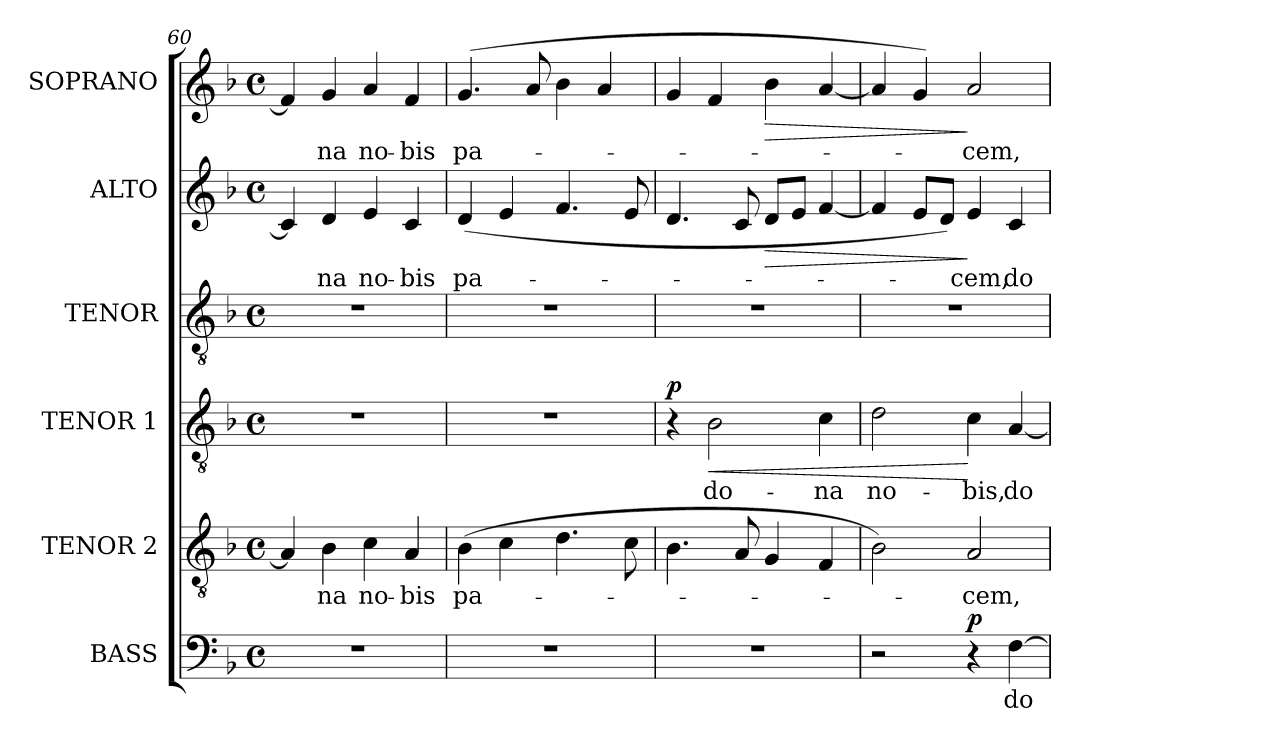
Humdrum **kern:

**kern	**text	**dynam	**kern	**text	**kern	**text	**dynam	**kern	**kern	**text	**dynam	**kern	**text	**dynam
*part6	*part6	*part6	*part5	*part5	*part4	*part4	*part4	*part3	*part2	*part2	*part2	*part1	*part1	*part1
*staff6	*staff6	*staff6	*staff5	*staff5	*staff4	*staff4	*staff4	*staff3	*staff2	*staff2	*staff2	*staff1	*staff1	*staff1
*I"BASS	*	*	*I"TENOR 2	*	*I"TENOR 1	*	*	*I"TENOR	*I"ALTO	*	*	*I"SOPRANO	*	*
*I'B.	*	*	*I'T2.	*	*I'T1.	*	*	*I'T.	*I'A.	*	*	*I'S.	*	*
*clefF4	*	*	*clefGv2	*	*clefGv2	*	*	*clefGv2	*clefG2	*	*	*clefG2	*	*
*	*	*	*ITrd7c12	*	*ITrd7c12	*	*	*ITrd7c12	*	*	*	*	*	*
*k[b-]	*	*	*k[b-]	*	*k[b-]	*	*	*k[b-]	*k[b-]	*	*	*k[b-]	*	*
*F:	*	*	*F:	*	*F:	*	*	*F:	*F:	*	*	*F:	*	*
*M4/4	*	*	*M4/4	*	*M4/4	*	*	*M4/4	*M4/4	*	*	*M4/4	*	*
*met(c)	*	*	*met(c)	*	*met(c)	*	*	*met(c)	*met(c)	*	*	*met(c)	*	*
=60	=60	=60	=60	=60	=60	=60	=60	=60	=60	=60	=60	=60	=60	=60
1r	.	.	4AAi/]	.	1r	.	.	1r	4ci/]	.	.	4fi/]	.	.
!	!	!	!	!LO:LY:b:color=#000000	!	!	!	!	!	!	!	!	!	!
!	!	!	!	!	!	!	!	!	!	!LO:LY:b:color=#000000	!	!	!	!
!	!	!	!	!	!	!	!	!	!	!	!	!	!LO:LY:b:color=#000000	!
.	.	.	4BB-i\	-na	.	.	.	.	4di/	-na	.	4gi/	-na	.
!	!	!	!	!LO:LY:b:color=#000000	!	!	!	!	!	!	!	!	!	!
!	!	!	!	!	!	!	!	!	!	!LO:LY:b:color=#000000	!	!	!	!
!	!	!	!	!	!	!	!	!	!	!	!	!	!LO:LY:b:color=#000000	!
.	.	.	4Ci\	no-	.	.	.	.	4ei/	no-	.	4ai/	no-	.
!	!	!	!	!LO:LY:b:color=#000000	!	!	!	!	!	!	!	!	!	!
!	!	!	!	!	!	!	!	!	!	!LO:LY:b:color=#000000	!	!	!	!
!	!	!	!	!	!	!	!	!	!	!	!	!	!LO:LY:b:color=#000000	!
.	.	.	4AAi/	-bis	.	.	.	.	4ci/	-bis	.	4fi/	-bis	.
=61	=61	=61	=61	=61	=61	=61	=61	=61	=61	=61	=61	=61	=61	=61
!	!	!	!	!LO:LY:b:color=#000000	!	!	!	!	!	!	!	!	!	!
!	!	!	!	!	!	!	!	!	!	!LO:LY:b:color=#000000	!	!	!	!
!	!	!	!	!	!	!	!	!	!	!	!	!	!LO:LY:b:color=#000000	!
1r	.	.	(4BB-i\	pa-	1r	.	.	1r	(4di/	pa-	.	(4.gi/	pa-	.
.	.	.	4Ci\	.	.	.	.	.	4ei/	.	.	.	.	.
.	.	.	.	.	.	.	.	.	.	.	.	8ai/	.	.
.	.	.	4.Di\	.	.	.	.	.	4.fi/	.	.	4b-i\	.	.
.	.	.	.	.	.	.	.	.	.	.	.	4ai/	.	.
.	.	.	8Ci\	.	.	.	.	.	8ei/	.	.	.	.	.
=62	=62	=62	=62	=62	=62	=62	=62	=62	=62	=62	=62	=62	=62	=62
1r	.	.	4.BB-i\	.	4r	.	p	1r	4.di/	.	.	4gi/	.	.
!	!	!	!	!	!	!LO:LY:b:color=#000000	!LO:HP:b	!	!	!	!	!	!	!
.	.	.	.	.	2BB-i\	do-	<	.	.	.	.	4fi/	.	.
.	.	.	8AAi/	.	.	.	.	.	8ci/	.	.	.	.	.
!	!	!	!	!	!	!	!	!	!	!	!LO:HP:b	!	!	!LO:HP:b
.	.	.	4GGi/	.	.	.	.	.	8di/L	.	>	4b-i\	.	>
.	.	.	.	.	.	.	.	.	8ei/J	.	.	.	.	.
!	!	!	!	!	!	!LO:LY:b:color=#000000	!	!	!	!	!	!	!	!
.	.	.	4FFi/	.	4Ci\	-na	.	.	[4fi/	.	.	[4ai/	.	.
=63	=63	=63	=63	=63	=63	=63	=63	=63	=63	=63	=63	=63	=63	=63
!	!	!	!	!	!	!LO:LY:b:color=#000000	!	!	!	!	!	!	!	!
2r	.	.	2BB-i\)	.	2Di\	no-	.	1r	4fi/]	.	.	4ai/]	.	.
.	.	.	.	.	.	.	.	.	8ei/L	.	.	4gi/)	.	.
.	.	.	.	.	.	.	.	.	8di/J)	.	.	.	.	.
!	!	!	!	!LO:LY:b:color=#000000	!	!	!	!	!	!	!	!	!	!
!	!	!	!	!	!	!LO:LY:b:color=#000000	!	!	!	!	!	!	!	!
!	!	!	!	!	!	!	!	!	!	!LO:LY:b:color=#000000	!	!	!	!
!	!	!	!	!	!	!	!	!	!	!	!	!	!LO:LY:b:color=#000000	!
4r	.	p	2AAi/	-cem,	4Ci\	-bis,	[	.	4ei/	-cem,	]	2ai/	-cem,	]
!	!LO:LY:b:color=#000000	!	!	!	!	!	!	!	!	!	!	!	!	!
!	!	!	!	!	!	!LO:LY:b:color=#000000	!	!	!	!	!	!	!	!
!	!	!	!	!	!	!	!	!	!	!LO:LY:b:color=#000000	!	!	!	!
[4Fi\	do-	.	.	.	[4AAi/	do-	.	.	4ci/	do-	.	.	.	.
=	=	=	=	=	=	=	=	=	=	=	=	=	=	=
*-	*-	*-	*-	*-	*-	*-	*-	*-	*-	*-	*-	*-	*-	*-
